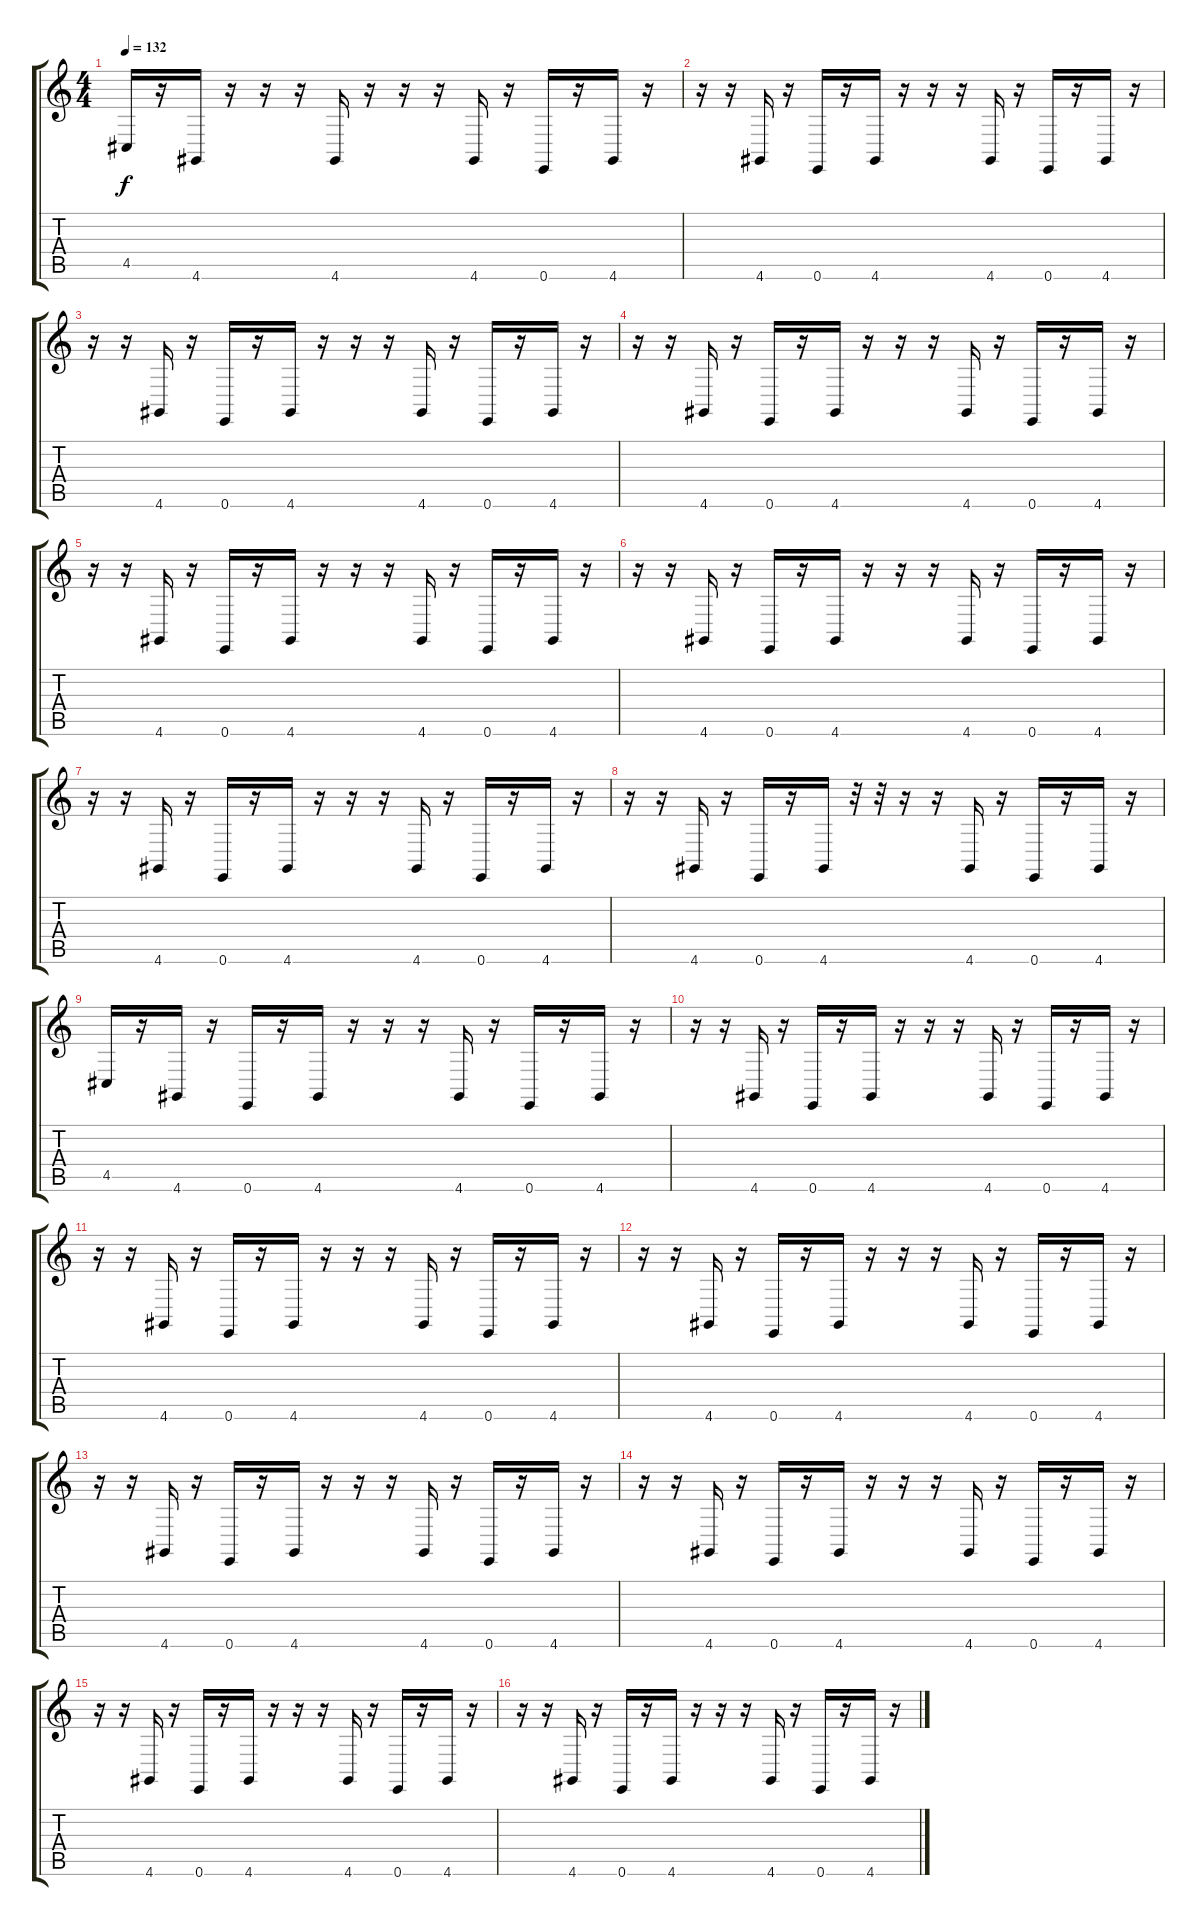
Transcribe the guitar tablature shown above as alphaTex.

\track "" {instrument acousticgrandpiano}
\staff {score tabs}
\tuning (E4 B3 G3 D3 A2 E2) {hide}
\ts (4 4)
\tempo 132
\clef g2
\ks c
4.5.16{dy f} r.16 4.6.16 r.16 r.16 r.16 4.6.16 r.16 r.16 r.16 4.6.16 r.16 0.6.16 r.16 4.6.16 r.16 |
r.16 r.16 4.6.16 r.16 0.6.16 r.16 4.6.16 r.16 r.16 r.16 4.6.16 r.16 0.6.16 r.16 4.6.16 r.16 |
r.16 r.16 4.6.16 r.16 0.6.16 r.16 4.6.16 r.16 r.16 r.16 4.6.16 r.16 0.6.16 r.16 4.6.16 r.16 |
r.16 r.16 4.6.16 r.16 0.6.16 r.16 4.6.16 r.16 r.16 r.16 4.6.16 r.16 0.6.16 r.16 4.6.16 r.16 |
r.16 r.16 4.6.16 r.16 0.6.16 r.16 4.6.16 r.16 r.16 r.16 4.6.16 r.16 0.6.16 r.16 4.6.16 r.16 |
r.16 r.16 4.6.16 r.16 0.6.16 r.16 4.6.16 r.16 r.16 r.16 4.6.16 r.16 0.6.16 r.16 4.6.16 r.16 |
r.16 r.16 4.6.16 r.16 0.6.16 r.16 4.6.16 r.16 r.16 r.16 4.6.16 r.16 0.6.16 r.16 4.6.16 r.16 |
r.16 r.16 4.6.16 r.16 0.6.16 r.16 4.6.16 r.32 r.32 r.16 r.16 4.6.16 r.16 0.6.16 r.16 4.6.16 r.16 |
4.5.16 r.16 4.6.16 r.16 0.6.16 r.16 4.6.16 r.16 r.16 r.16 4.6.16 r.16 0.6.16 r.16 4.6.16 r.16 |
r.16 r.16 4.6.16 r.16 0.6.16 r.16 4.6.16 r.16 r.16 r.16 4.6.16 r.16 0.6.16 r.16 4.6.16 r.16 |
r.16 r.16 4.6.16 r.16 0.6.16 r.16 4.6.16 r.16 r.16 r.16 4.6.16 r.16 0.6.16 r.16 4.6.16 r.16 |
r.16 r.16 4.6.16 r.16 0.6.16 r.16 4.6.16 r.16 r.16 r.16 4.6.16 r.16 0.6.16 r.16 4.6.16 r.16 |
r.16 r.16 4.6.16 r.16 0.6.16 r.16 4.6.16 r.16 r.16 r.16 4.6.16 r.16 0.6.16 r.16 4.6.16 r.16 |
r.16 r.16 4.6.16 r.16 0.6.16 r.16 4.6.16 r.16 r.16 r.16 4.6.16 r.16 0.6.16 r.16 4.6.16 r.16 |
r.16 r.16 4.6.16 r.16 0.6.16 r.16 4.6.16 r.16 r.16 r.16 4.6.16 r.16 0.6.16 r.16 4.6.16 r.16 |
r.16 r.16 4.6.16 r.16 0.6.16 r.16 4.6.16 r.16 r.16 r.16 4.6.16 r.16 0.6.16 r.16 4.6.16 r.16
